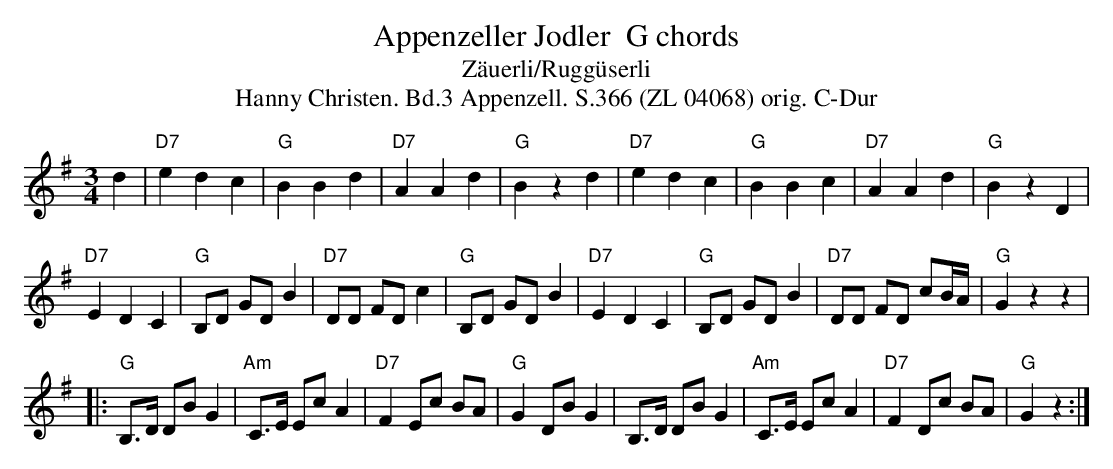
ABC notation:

X:1
T:Appenzeller Jodler  G chords
T:Zäuerli/Ruggüserli
T:Hanny Christen. Bd.3 Appenzell. S.366 (ZL 04068) orig. C-Dur
M:3/4
L:1/4
K:Gmaj%%MIDI gchordon
d | "D7"e d c | "G"B B d | "D7"A A d | "G"B z d | "D7"e d c | "G"B B c | "D7"A A d | "G"B z D |
"D7"E D C | [L:1/8] "G"B,D GD B2 | "D7"DD FD c2 | "G"B,D GD B2 |"D7"E2 D2 C2 | "G"B,D GD B2 | "D7"DD FD cB/2A/2 | "G"G2 z2 z2 |
|: "G"B,>D DB G2 | "Am"C>E Ec A2 | "D7"F2 Ec BA | "G"G2 DB G2 | \
B,>D DB G2 | "Am"C>E Ec A2 | "D7"F2 Dc BA | "G"G2 z2 :|
